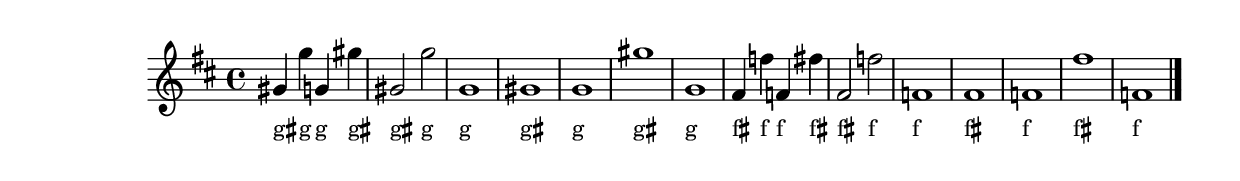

\version "2.3.4"

\header {
texidoc="
This shows how accidentals in different octaves are handled. The note names 
are also automatically printed but the octavation has been dropped out.
"


}



mel =  \transpose c c' {
  \time 4/4 \key d \major
  gis4 g' g gis' | gis2 g' | g1 | gis | g | gis' | g |
  fis4 f' f fis' | fis2 f' | f1 | fis | f | fis' | f |
  \bar "|." \break
}

\score {
  << \context Staff \mel
     \context NoteNames{
	 \set printOctaveNames= ##f
	 \mel
	 }
  >>
}

